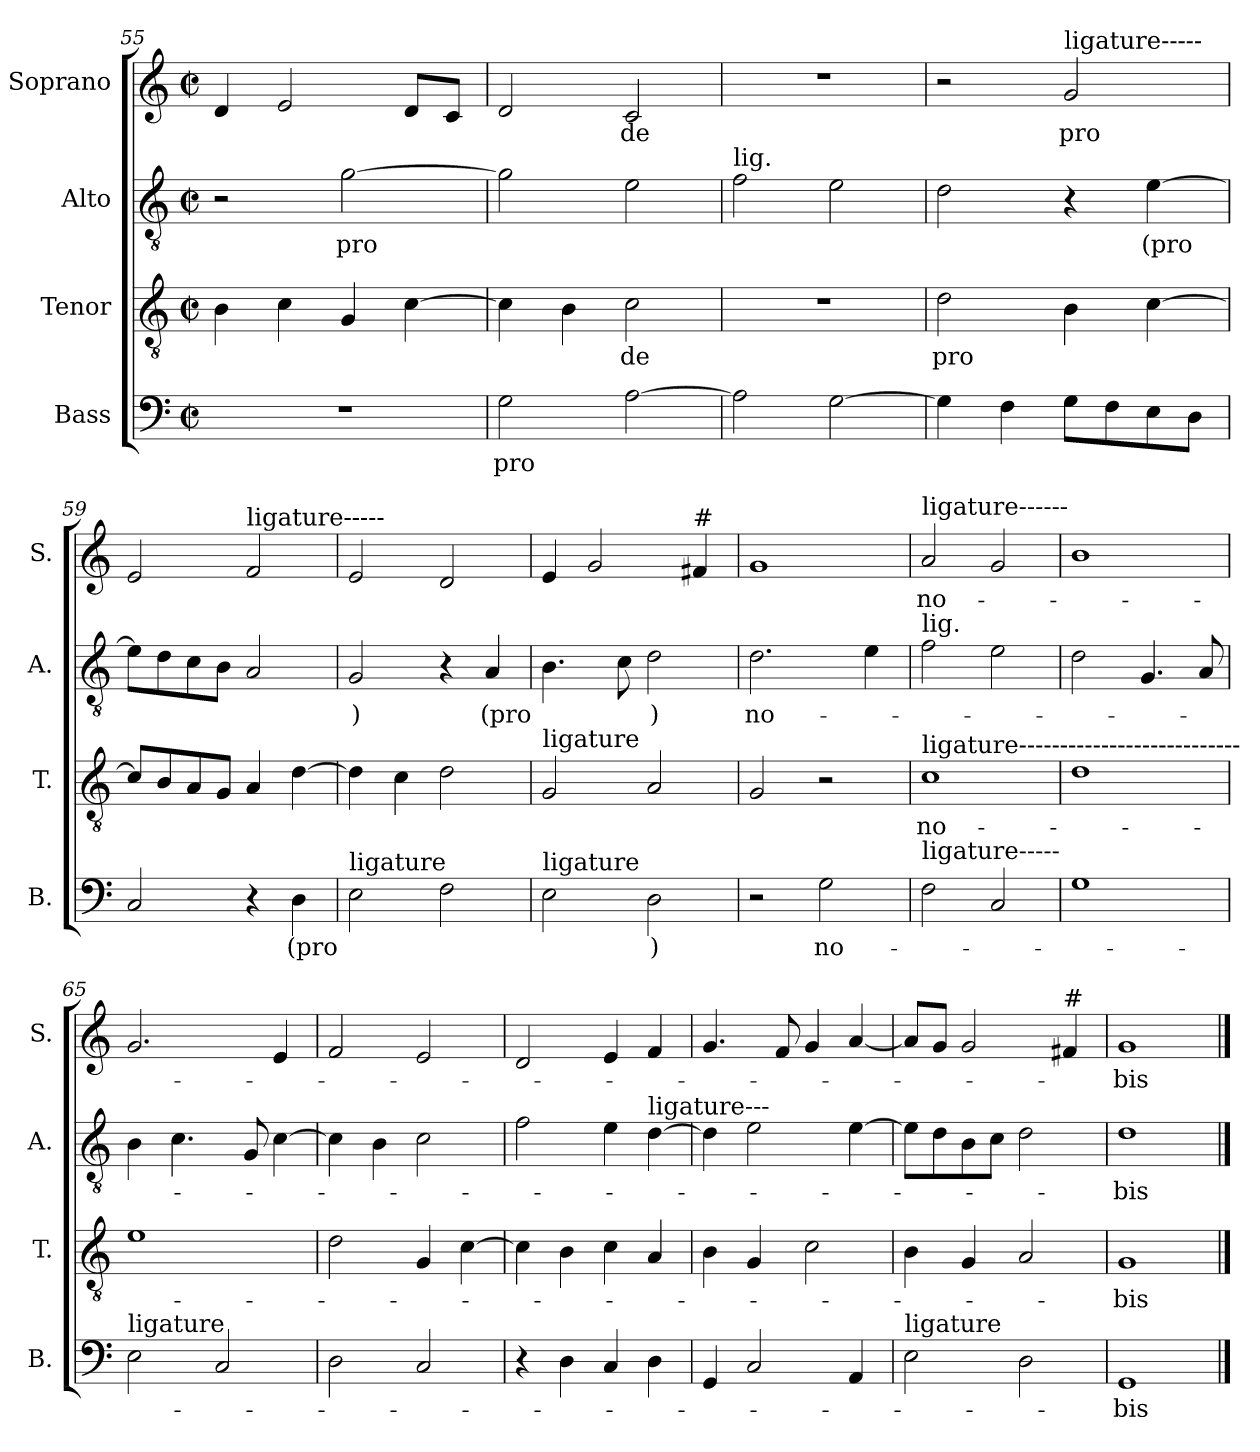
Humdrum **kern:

**kern	**text	**kern	**text	**kern	**text	**kern	**text
*part4	*part4	*part3	*part3	*part2	*part2	*part1	*part1
*staff4	*staff4	*staff3	*staff3	*staff2	*staff2	*staff1	*staff1
*I"Bass	*	*I"Tenor	*	*I"Alto	*	*I"Soprano	*
*I'B.	*	*I'T.	*	*I'A.	*	*I'S.	*
*clefF4	*	*clefGv2	*	*clefGv2	*	*clefG2	*
*k[]	*	*k[]	*	*k[]	*	*k[]	*
*M2/2	*	*M2/2	*	*M2/2	*	*M2/2	*
*met(c|)	*	*met(c|)	*	*met(c|)	*	*met(c|)	*
=55	=55	=55	=55	=55	=55	=55	=55
1r	.	4B\	.	2r	.	4d/	.
.	.	4c\	.	.	.	2e/	.
!	!	!	!	!	!LO:LY:b	!	!
.	.	4G/	.	[2g\	pro	.	.
.	.	[4c\	.	.	.	8d/L	.
.	.	.	.	.	.	8c/J	.
!!LO:PB:g=z
=56	=56	=56	=56	=56	=56	=56	=56
!	!LO:LY:b	!	!	!	!	!	!
2G\	-pro	4c\]	.	2g\]	.	2d/	.
.	.	4B\	.	.	.	.	.
!	!	!	!LO:LY:b	!	!	!	!LO:LY:b
[2A\	.	2c\	-de	2e\	.	2c/	-de
=57	=57	=57	=57	=57	=57	=57	=57
!	!	!	!	!LO:TX:a:t=lig.	!	!	!
2A\]	.	1r	.	2f\	.	1r	.
[2G\	.	.	.	2e\	.	.	.
=58	=58	=58	=58	=58	=58	=58	=58
!	!	!	!LO:LY:b	!	!	!	!
4G\]	.	2d\	-pro	2d\	.	2r	.
4F\	.	.	.	.	.	.	.
!	!	!	!	!	!	!LO:TX:a:t=ligature-----	!
!	!	!	!	!	!	!	!LO:LY:b
8G\L	.	4B\	.	4r	.	2g/	-pro
8F\	.	.	.	.	.	.	.
!	!	!	!	!	!LO:LY:b	!	!
8E\	.	[4c\	.	[4e\	(pro	.	.
8D\J	.	.	.	.	.	.	.
=59	=59	=59	=59	=59	=59	=59	=59
2C/	.	8c/L]	.	8e\L]	.	2e/	.
.	.	8B/	.	8d\	.	.	.
.	.	8A/	.	8c\	.	.	.
.	.	8G/J	.	8B\J	.	.	.
!	!	!	!	!	!	!LO:TX:a:t=ligature-----	!
4r	.	4A/	.	2A/	.	2f/	.
!	!LO:LY:b	!	!	!	!	!	!
4D\	-(pro	[4d\	.	.	.	.	.
=60	=60	=60	=60	=60	=60	=60	=60
!LO:TX:a:t=ligature	!	!	!	!	!	!	!
!	!	!	!	!	!LO:LY:b	!	!
2E\	.	4d\]	.	2G/	)	2e/	.
.	.	4c\	.	.	.	.	.
2F\	.	2d\	.	4r	.	2d/	.
!	!	!	!	!	!LO:LY:b	!	!
.	.	.	.	4A/	(pro	.	.
=61	=61	=61	=61	=61	=61	=61	=61
!	!	!LO:TX:a:t=ligature	!	!	!	!	!
!LO:TX:a:t=ligature	!	!	!	!	!	!	!
2E\	.	2G/	.	4.B\	.	4e/	.
.	.	.	.	.	.	2g/	.
.	.	.	.	8c\	.	.	.
!	!LO:LY:b	!	!	!	!LO:LY:b	!	!
2D\	)	2A/	.	2d\	)	.	.
!	!	!	!	!	!	!LO:TX:a:t=#	!
.	.	.	.	.	.	4f#X/	.
=62	=62	=62	=62	=62	=62	=62	=62
!	!	!	!	!	!LO:LY:b	!	!
2r	.	2G/	.	2.d\	no-	1g	.
!	!LO:LY:b	!	!	!	!	!	!
2G\	no-	2r	.	.	.	.	.
.	.	.	.	4e\	.	.	.
=63	=63	=63	=63	=63	=63	=63	=63
!	!	!	!	!	!	!LO:TX:a:t=ligature------	!
!	!	!	!	!LO:TX:a:t=lig.	!	!	!
!	!	!LO:TX:a:t=ligature---------------------------	!	!	!	!	!
!LO:TX:a:t=ligature-----	!	!	!	!	!	!	!
!	!	!	!LO:LY:b	!	!	!	!LO:LY:b
2F\	.	1c	no-	2f\	.	2a/	no-
2C/	.	.	.	2e\	.	2g/	.
!!LO:LB:g=z
=64	=64	=64	=64	=64	=64	=64	=64
1G	.	1d	.	2d\	.	1b	.
.	.	.	.	4.G/	.	.	.
.	.	.	.	8A/	.	.	.
=65	=65	=65	=65	=65	=65	=65	=65
!LO:TX:a:t=ligature	!	!	!	!	!	!	!
2E\	.	1e	.	4B\	.	2.g/	.
.	.	.	.	4.c\	.	.	.
2C/	.	.	.	.	.	.	.
.	.	.	.	8G/	.	.	.
.	.	.	.	[4c\	.	4e/	.
=66	=66	=66	=66	=66	=66	=66	=66
2D\	.	2d\	.	4c\]	.	2f/	.
.	.	.	.	4B\	.	.	.
2C/	.	4G/	.	2c\	.	2e/	.
.	.	[4c\	.	.	.	.	.
=67	=67	=67	=67	=67	=67	=67	=67
4r	.	4c\]	.	2f\	.	2d/	.
4D\	.	4B\	.	.	.	.	.
4C/	.	4c\	.	4e\	.	4e/	.
!	!	!	!	!LO:TX:a:t=ligature---	!	!	!
4D\	.	4A/	.	[4d\	.	4f/	.
=68	=68	=68	=68	=68	=68	=68	=68
4GG/	.	4B\	.	4d\]	.	4.g/	.
2C/	.	4G/	.	2e\	.	.	.
.	.	.	.	.	.	8f/	.
.	.	2c\	.	.	.	4g/	.
4AA/	.	.	.	[4e\	.	[4a/	.
=69	=69	=69	=69	=69	=69	=69	=69
!LO:TX:a:t=ligature	!	!	!	!	!	!	!
2E\	.	4B\	.	8e\L]	.	8a/L]	.
.	.	.	.	8d\	.	8g/J	.
.	.	4G/	.	8B\	.	2g/	.
.	.	.	.	8c\J	.	.	.
2D\	.	2A/	.	2d\	.	.	.
!	!	!	!	!	!	!LO:TX:a:t=#	!
.	.	.	.	.	.	4f#X/	.
=70	=70	=70	=70	=70	=70	=70	=70
!	!LO:LY:b	!	!LO:LY:b	!	!LO:LY:b	!	!LO:LY:b
1GG	-bis	1G	-bis	1d	-bis	1g	-bis
==	==	==	==	==	==	==	==
*-	*-	*-	*-	*-	*-	*-	*-
